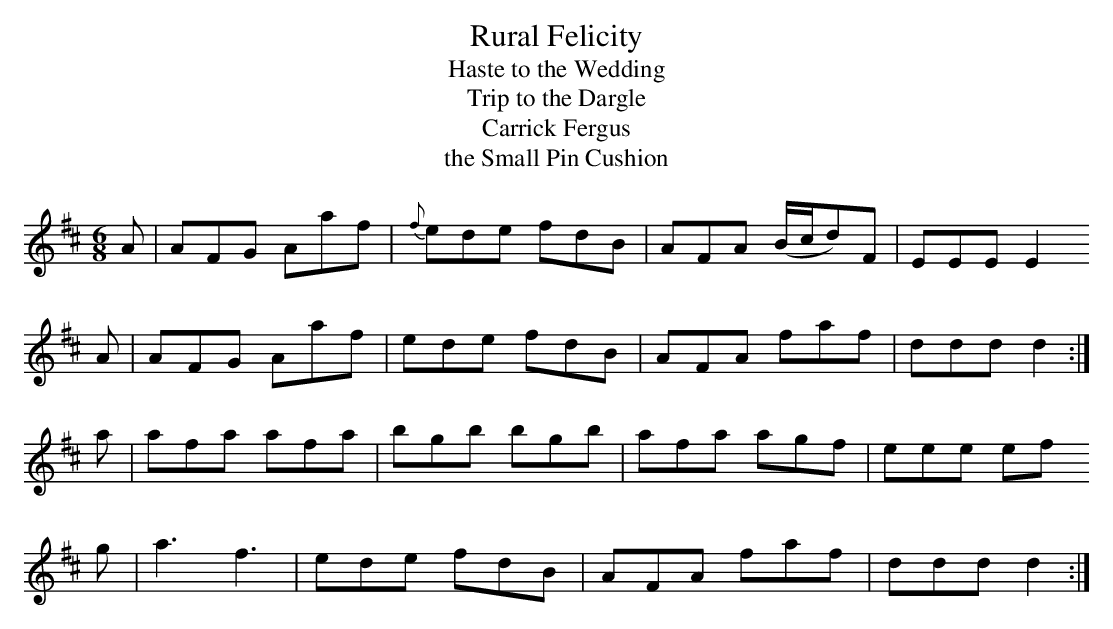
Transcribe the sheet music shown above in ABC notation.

X:1
T:Rural Felicity
T:Haste to the Wedding
T:Trip to the Dargle
T:Carrick Fergus
T:the Small Pin Cushion
L:1/8
M:6/8
K:D
A|AFG Aaf|{f}ede fdB|AFA (B/c/d)F|EEE E2
A|AFG Aaf|   ede fdB|AFA  faf    |ddd d2:|
a|afa afa|   bgb bgb|afa  agf    |eee ef
g|a3  f3 |   ede fdB|AFA  faf    |ddd d2:|
